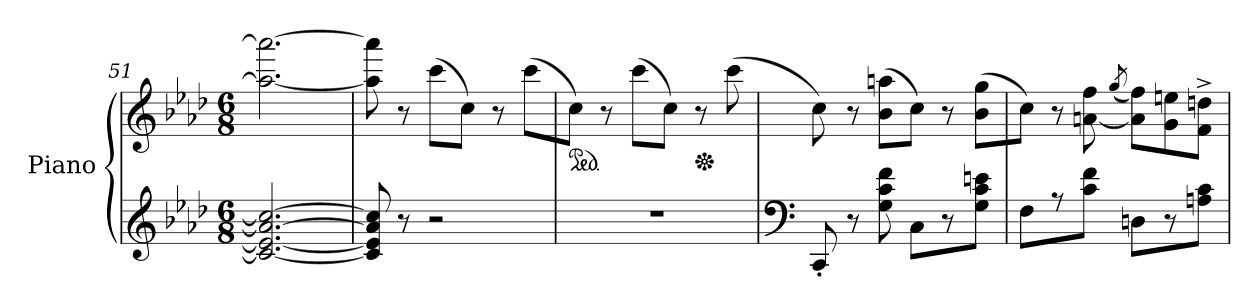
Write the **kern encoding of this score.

**kern	**kern
*part1	*part1
*staff2	*staff1
*I"Piano	*
*I'Pno.	*
*clefG2	*clefG2
*k[b-e-a-d-]	*k[b-e-a-d-]
*M6/8	*M6/8
=51	=51
2.c/_ 2.e-/_ 2.a-/_ 2.cc/_	2.aa-\_ 2.aaa-\_
=52	=52
8c/] 8e-/] 8a-/] 8cc/]	8aa-\] 8aaa-\]
8r	8r
2r	(8ccc\L
.	8cc\J)
.	8r
.	(8ccc\L
=53	=53
*	*ped
2.r	8cc\J)
.	8r
.	(8ccc\L
.	8cc\J)
*	*Xped
.	8r
.	(8ccc\
!!LO:LB:g=z
=54	=54
*clefF4	*
8CC'/	8cc\)
8r	8r
8G\ 8c\ 8f\	(8b-\ 8aan\L
8C\L	8cc\J)
8r	8r
8G\ 8c\ 8en\J	(8b-\ 8gg\L
=55	=55
8F\L	8cc\J)
8r	8r
8c\ 8f\J	[8an\ 8ff\
.	(>8qgg/
8Dn\L	8a\] 8ff\L)
8r	8g\ 8een\
8An\ 8c\J	8f\^ 8ddn\^J
=	=
*-	*-
